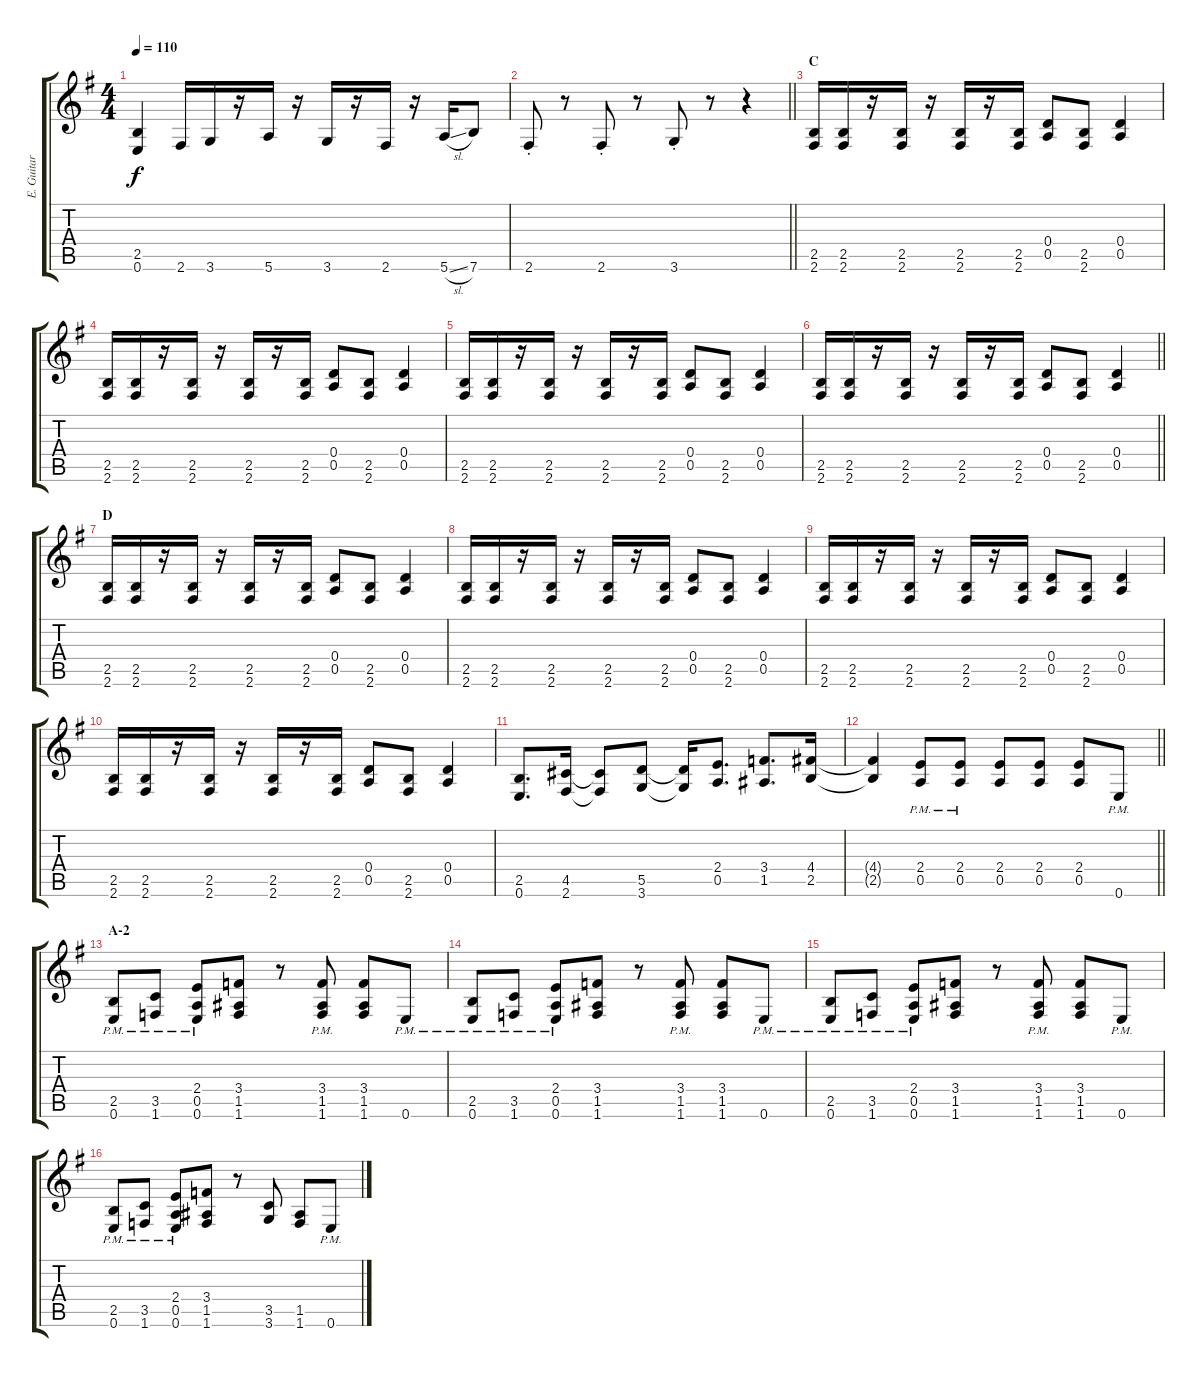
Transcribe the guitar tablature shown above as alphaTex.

\track ("E. Guitar I" "E. Guitar ") {instrument overdrivenguitar}
\staff {score tabs}
\tuning (E4 B3 G3 D3 A2 E2) {hide}
\ts (4 4)
\tempo 110
\clef g2
\ks g
(2.5 0.6).4{dy f} 2.6.16 3.6.16 r.16 5.6.16 r.16 3.6.16 r.16 2.6.16 r.16 5.6{sl}.16 7.6.8 |
\barLineRight lightlight
2.6{st}.8 r.8 2.6{st}.8 r.8 3.6{st}.8 r.8 r.4 |
\section ("" "C")
(2.5 2.6).16 (2.5 2.6).16 r.16 (2.5 2.6).16 r.16 (2.5 2.6).16 r.16 (2.5 2.6).16 (0.4 0.5).8 (2.5 2.6).8 (0.4 0.5).4 |
(2.5 2.6).16 (2.5 2.6).16 r.16 (2.5 2.6).16 r.16 (2.5 2.6).16 r.16 (2.5 2.6).16 (0.4 0.5).8 (2.5 2.6).8 (0.4 0.5).4 |
(2.5 2.6).16 (2.5 2.6).16 r.16 (2.5 2.6).16 r.16 (2.5 2.6).16 r.16 (2.5 2.6).16 (0.4 0.5).8 (2.5 2.6).8 (0.4 0.5).4 |
\barLineRight lightlight
(2.5 2.6).16 (2.5 2.6).16 r.16 (2.5 2.6).16 r.16 (2.5 2.6).16 r.16 (2.5 2.6).16 (0.4 0.5).8 (2.5 2.6).8 (0.4 0.5).4 |
\section ("" "D")
(2.5 2.6).16 (2.5 2.6).16 r.16 (2.5 2.6).16 r.16 (2.5 2.6).16 r.16 (2.5 2.6).16 (0.4 0.5).8 (2.5 2.6).8 (0.4 0.5).4 |
(2.5 2.6).16 (2.5 2.6).16 r.16 (2.5 2.6).16 r.16 (2.5 2.6).16 r.16 (2.5 2.6).16 (0.4 0.5).8 (2.5 2.6).8 (0.4 0.5).4 |
(2.5 2.6).16 (2.5 2.6).16 r.16 (2.5 2.6).16 r.16 (2.5 2.6).16 r.16 (2.5 2.6).16 (0.4 0.5).8 (2.5 2.6).8 (0.4 0.5).4 |
(2.5 2.6).16 (2.5 2.6).16 r.16 (2.5 2.6).16 r.16 (2.5 2.6).16 r.16 (2.5 2.6).16 (0.4 0.5).8 (2.5 2.6).8 (0.4 0.5).4 |
(2.5 0.6).8{d} (4.5 2.6).16 (4.5{t} 2.6{t}).8 (5.5 3.6).8 (5.5{t} 3.6{t}).16 (2.4 0.5).8{d} (3.4 1.5).8{d} (4.4 2.5).16 |
\barLineRight lightlight
(4.4{t} 2.5{t}).4 (2.4{pm} 0.5{pm}).8 (2.4{pm} 0.5{pm}).8 (2.4 0.5).8 (2.4 0.5).8 (2.4 0.5).8 0.6{pm}.8 |
\section ("" "A-2")
(2.5{pm} 0.6{pm}).8 (3.5{pm} 1.6{pm}).8 (2.4{pm} 0.5{pm} 0.6{pm}).8 (3.4 1.5 1.6).8 r.8 (3.4{pm} 1.5{pm} 1.6{pm}).8 (3.4 1.5 1.6).8 0.6{pm}.8 |
(2.5{pm} 0.6{pm}).8 (3.5{pm} 1.6{pm}).8 (2.4{pm} 0.5{pm} 0.6{pm}).8 (3.4 1.5 1.6).8 r.8 (3.4{pm} 1.5{pm} 1.6{pm}).8 (3.4 1.5 1.6).8 0.6{pm}.8 |
(2.5{pm} 0.6{pm}).8 (3.5{pm} 1.6{pm}).8 (2.4{pm} 0.5{pm} 0.6{pm}).8 (3.4 1.5 1.6).8 r.8 (3.4{pm} 1.5{pm} 1.6{pm}).8 (3.4 1.5 1.6).8 0.6{pm}.8 |
(2.5{pm} 0.6{pm}).8 (3.5{pm} 1.6{pm}).8 (2.4{pm} 0.5{pm} 0.6{pm}).8 (3.4 1.5 1.6).8 r.8 (3.5 3.6).8 (1.5 1.6).8 0.6{pm}.8
